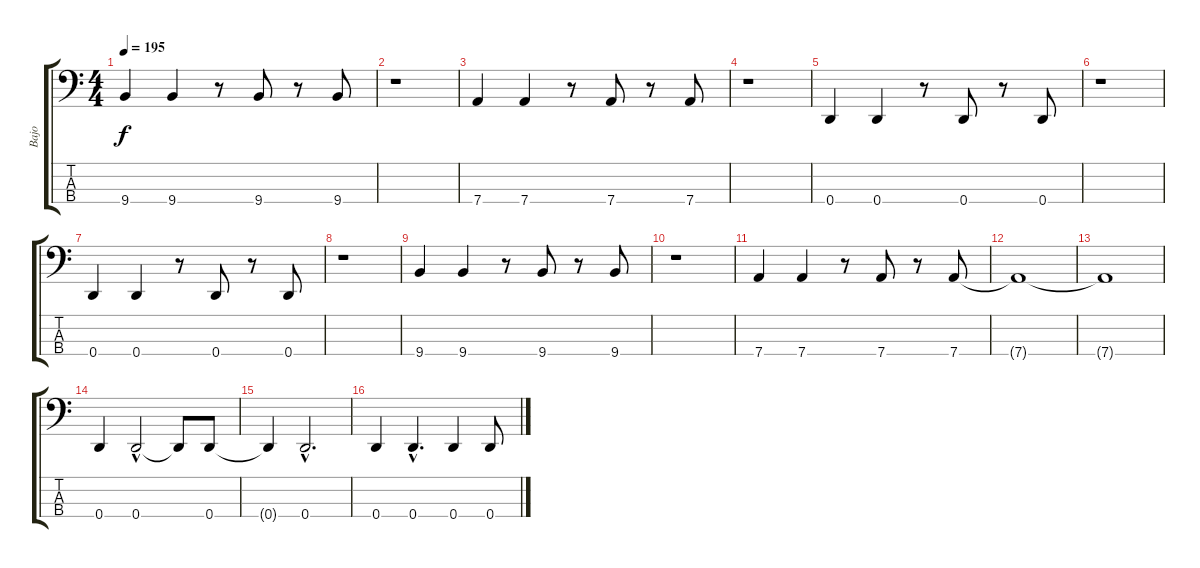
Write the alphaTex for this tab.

\track ("Bajo" "Bajo") {instrument electricbasspick}
\staff {score tabs}
\tuning (G2 D2 A1 D1) {hide}
\ts (4 4)
\tempo 195
\clef f4
\ks c
9.4.4{dy f} 9.4.4 r.8 9.4.8 r.8 9.4.8 |
r.1 |
7.4.4 7.4.4 r.8 7.4.8 r.8 7.4.8 |
r.1 |
0.4.4 0.4.4 r.8 0.4.8 r.8 0.4.8 |
r.1 |
0.4.4 0.4.4 r.8 0.4.8 r.8 0.4.8 |
r.1 |
9.4.4 9.4.4 r.8 9.4.8 r.8 9.4.8 |
r.1 |
7.4.4 7.4.4 r.8 7.4.8 r.8 7.4.8 |
7.4{t}.1 |
7.4{t}.1 |
0.4.4 0.4{hac}.2 0.4{t}.8 0.4.8 |
0.4{t}.4 0.4{hac}.2{d} |
0.4.4 0.4{hac}.4{d} 0.4.4 0.4.8
